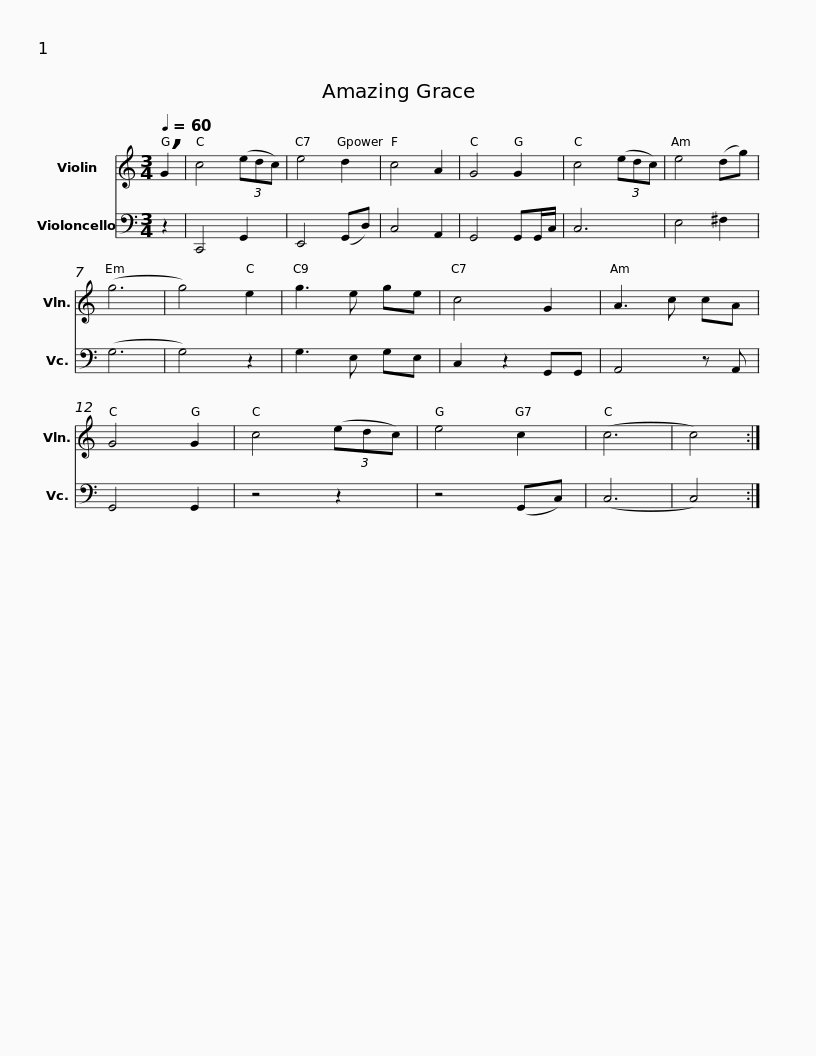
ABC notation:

X:1
%%score 1 2
L:1/8
Q:1/4=60
M:3/4
I:linebreak $
K:C
V:1 treble
V:2 bass
V:1
 !breath!G2 | c4 (3(edc) | e4 d2 | c4 A2 | G4 G2 | %5
 c4 (3(edc) | e4 (dg) | (g6 | g4) e2 | g3 e ge |$ %10
 c4 G2 | A3 c cA | G4 G2 | c4 (3(edc) | e4 c2 | %15
 (c6 | c4) :| %17
V:2
 z2 | C,,4 G,,2 | E,,4 (G,,D,) | C,4 A,,2 | G,,4 G,,G,,/C,/ | %5
 C,6 | E,4 ^F,2 | (G,6 | G,4) z2 | G,3 E, G,E, |$ %10
 C,2 z2 G,,G,, | A,,4 z A,, | G,,4 G,,2 | z4 z2 | z4 (G,,C,) | %15
 (C,6 | C,4) :| %17
